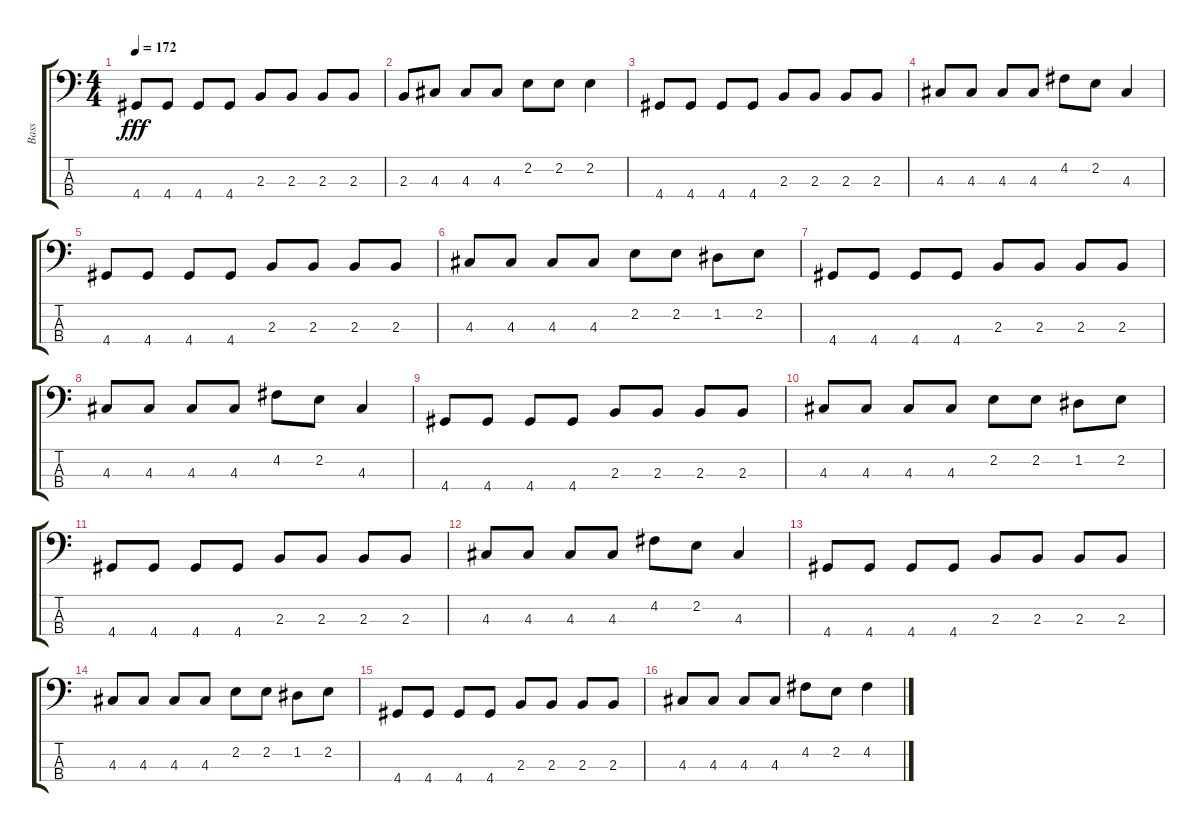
\track ("Bass" "Bass") {instrument electricbassfinger}
\staff {score tabs}
\tuning (G2 D2 A1 E1) {hide}
\ts (4 4)
\tempo 172
\clef f4
\ks c
4.4.8{dy fff} 4.4.8 4.4.8 4.4.8 2.3.8 2.3.8 2.3.8 2.3.8 |
2.3.8 4.3.8 4.3.8 4.3.8 2.2.8 2.2.8 2.2.4 |
4.4.8 4.4.8 4.4.8 4.4.8 2.3.8 2.3.8 2.3.8 2.3.8 |
4.3.8 4.3.8 4.3.8 4.3.8 4.2.8 2.2.8 4.3.4 |
4.4.8 4.4.8 4.4.8 4.4.8 2.3.8 2.3.8 2.3.8 2.3.8 |
4.3.8 4.3.8 4.3.8 4.3.8 2.2.8 2.2.8 1.2.8 2.2.8 |
4.4.8 4.4.8 4.4.8 4.4.8 2.3.8 2.3.8 2.3.8 2.3.8 |
4.3.8 4.3.8 4.3.8 4.3.8 4.2.8 2.2.8 4.3.4 |
4.4.8 4.4.8 4.4.8 4.4.8 2.3.8 2.3.8 2.3.8 2.3.8 |
4.3.8 4.3.8 4.3.8 4.3.8 2.2.8 2.2.8 1.2.8 2.2.8 |
4.4.8 4.4.8 4.4.8 4.4.8 2.3.8 2.3.8 2.3.8 2.3.8 |
4.3.8 4.3.8 4.3.8 4.3.8 4.2.8 2.2.8 4.3.4 |
4.4.8 4.4.8 4.4.8 4.4.8 2.3.8 2.3.8 2.3.8 2.3.8 |
4.3.8 4.3.8 4.3.8 4.3.8 2.2.8 2.2.8 1.2.8 2.2.8 |
4.4.8 4.4.8 4.4.8 4.4.8 2.3.8 2.3.8 2.3.8 2.3.8 |
4.3.8 4.3.8 4.3.8 4.3.8 4.2.8 2.2.8 4.2.4
